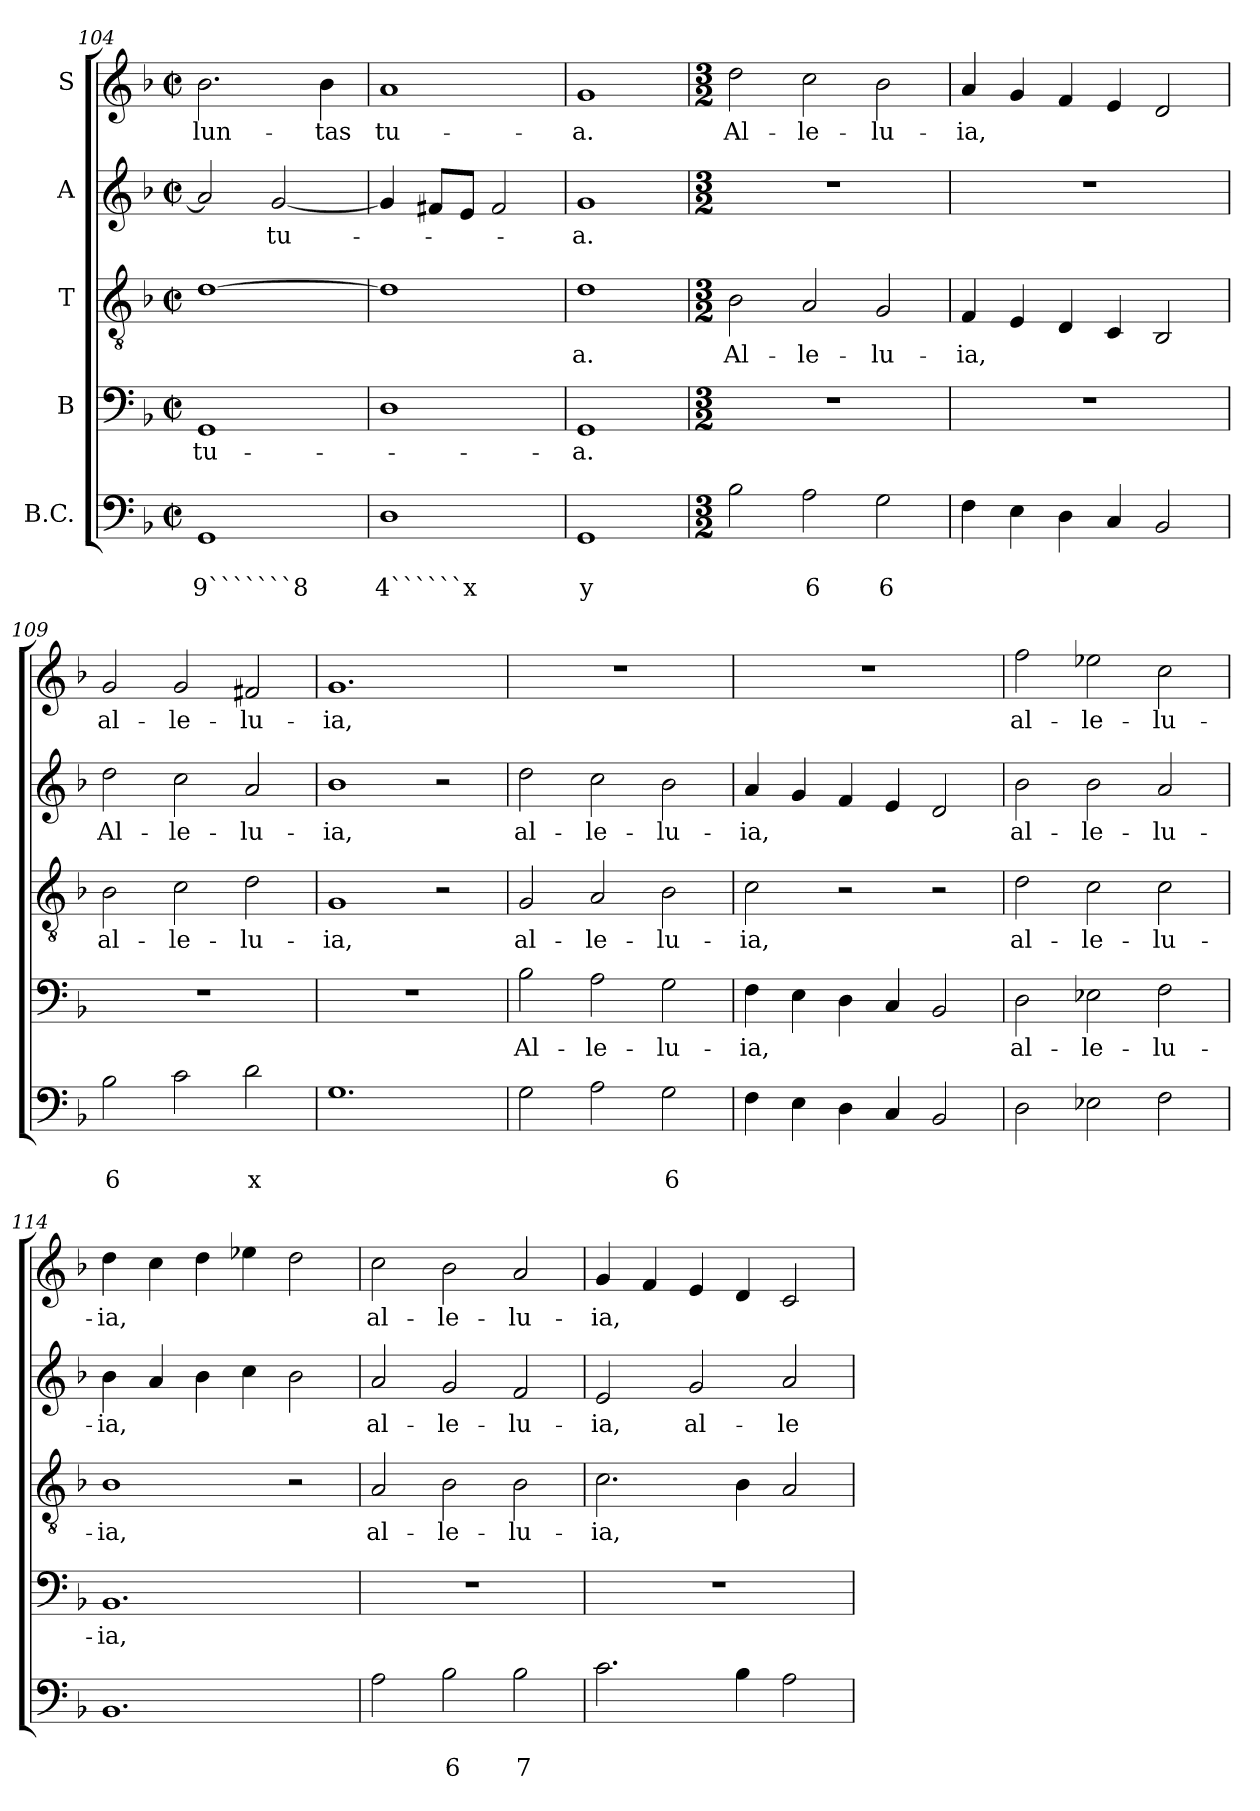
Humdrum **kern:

**kern	**text	**text	**kern	**text	**kern	**text	**kern	**text	**kern	**text
*part5	*part5	*part5	*part4	*part4	*part3	*part3	*part2	*part2	*part1	*part1
*staff5	*staff5	*staff5	*staff4	*staff4	*staff3	*staff3	*staff2	*staff2	*staff1	*staff1
*I"B.C.	*	*	*I"B	*	*I"T	*	*I"A	*	*I"S	*
*clefF4	*	*	*clefF4	*	*clefGv2	*	*clefG2	*	*clefG2	*
*k[b-]	*	*	*k[b-]	*	*k[b-]	*	*k[b-]	*	*k[b-]	*
*F:	*	*	*F:	*	*F:	*	*F:	*	*F:	*
*M2/2	*	*	*M2/2	*	*M2/2	*	*M2/2	*	*M2/2	*
*met(c|)	*	*	*met(c|)	*	*met(c|)	*	*met(c|)	*	*met(c|)	*
=104	=104	=104	=104	=104	=104	=104	=104	=104	=104	=104
!	!	!LO:LY:b	!	!LO:LY:b	!	!	!	!	!	!LO:LY:b
1GG	.	9```````8	1GG	tu-	[1d	.	2a/]	.	2.b-\	-lun-
!	!	!	!	!	!	!	!	!LO:LY:b	!	!
.	.	.	.	.	.	.	[2g/	tu-	.	.
!	!	!	!	!	!	!	!	!	!	!LO:LY:b
.	.	.	.	.	.	.	.	.	4b-\	-tas
=105	=105	=105	=105	=105	=105	=105	=105	=105	=105	=105
!	!	!LO:LY:b	!	!	!	!	!	!	!	!LO:LY:b
1D	.	4``````x	1D	.	1d]	.	4g/]	.	1a	tu-
.	.	.	.	.	.	.	8f#X/L	.	.	.
.	.	.	.	.	.	.	8e/J	.	.	.
.	.	.	.	.	.	.	2f#/	.	.	.
=106	=106	=106	=106	=106	=106	=106	=106	=106	=106	=106
!	!	!LO:LY:b	!	!LO:LY:b	!	!LO:LY:b	!	!LO:LY:b	!	!LO:LY:b
1GG	.	y	1GG	-a.	1d	-a.	1g	-a.	1g	-a.
!!LO:LB:g=z
=107	=107	=107	=107	=107	=107	=107	=107	=107	=107	=107
*M3/2	*	*	*M3/2	*	*M3/2	*	*M3/2	*	*M3/2	*
!	!	!	!	!	!	!LO:LY:b	!	!	!	!LO:LY:b
2B-\	.	.	1.r	.	2B-\	Al-	1.r	.	2dd\	Al-
!	!	!LO:LY:b	!	!	!	!LO:LY:b	!	!	!	!LO:LY:b
2A\	.	6	.	.	2A/	-le-	.	.	2cc\	-le-
!	!	!LO:LY:b	!	!	!	!LO:LY:b	!	!	!	!LO:LY:b
2G\	.	6	.	.	2G/	-lu-	.	.	2b-\	-lu-
=108	=108	=108	=108	=108	=108	=108	=108	=108	=108	=108
!	!	!	!	!	!	!LO:LY:b	!	!	!	!LO:LY:b
4F\	.	.	1.r	.	4F/	-ia,	1.r	.	4a/	-ia,
4E\	.	.	.	.	4E/	.	.	.	4g/	.
4D\	.	.	.	.	4D/	.	.	.	4f/	.
4C/	.	.	.	.	4C/	.	.	.	4e/	.
2BB-/	.	.	.	.	2BB-/	.	.	.	2d/	.
=109	=109	=109	=109	=109	=109	=109	=109	=109	=109	=109
!	!	!LO:LY:b	!	!	!	!LO:LY:b	!	!LO:LY:b	!	!LO:LY:b
2B-\	.	6	1.r	.	2B-\	al-	2dd\	Al-	2g/	al-
!	!	!	!	!	!	!LO:LY:b	!	!LO:LY:b	!	!LO:LY:b
2c\	.	.	.	.	2c\	-le-	2cc\	-le-	2g/	-le-
!	!	!LO:LY:b	!	!	!	!LO:LY:b	!	!LO:LY:b	!	!LO:LY:b
2d\	.	x	.	.	2d\	-lu-	2a/	-lu-	2f#X/	-lu-
=110	=110	=110	=110	=110	=110	=110	=110	=110	=110	=110
!	!	!	!	!	!	!LO:LY:b	!	!LO:LY:b	!	!LO:LY:b
1.G	.	.	1.r	.	1G	-ia,	1b-	-ia,	1.g	-ia,
.	.	.	.	.	2r	.	2r	.	.	.
=111	=111	=111	=111	=111	=111	=111	=111	=111	=111	=111
!	!	!	!	!LO:LY:b	!	!LO:LY:b	!	!LO:LY:b	!	!
2G\	.	.	2B-\	Al-	2G/	al-	2dd\	al-	1.r	.
!	!	!	!	!LO:LY:b	!	!LO:LY:b	!	!LO:LY:b	!	!
2A\	.	.	2A\	-le-	2A/	-le-	2cc\	-le-	.	.
!	!	!LO:LY:b	!	!LO:LY:b	!	!LO:LY:b	!	!LO:LY:b	!	!
2G\	.	6	2G\	-lu-	2B-\	-lu-	2b-\	-lu-	.	.
=112	=112	=112	=112	=112	=112	=112	=112	=112	=112	=112
!	!	!	!	!LO:LY:b	!	!LO:LY:b	!	!LO:LY:b	!	!
4F\	.	.	4F\	-ia,	2c\	-ia,	4a/	-ia,	1.r	.
4E\	.	.	4E\	.	.	.	4g/	.	.	.
4D\	.	.	4D\	.	2r	.	4f/	.	.	.
4C/	.	.	4C/	.	.	.	4e/	.	.	.
2BB-/	.	.	2BB-/	.	2r	.	2d/	.	.	.
!!LO:PB:g=z
=113	=113	=113	=113	=113	=113	=113	=113	=113	=113	=113
!	!	!	!	!LO:LY:b	!	!LO:LY:b	!	!LO:LY:b	!	!LO:LY:b
2D\	.	.	2D\	al-	2d\	al-	2b-\	al-	2ff\	al-
!	!	!	!	!LO:LY:b	!	!LO:LY:b	!	!LO:LY:b	!	!LO:LY:b
2E-X\	.	.	2E-X\	-le-	2c\	-le-	2b-\	-le-	2ee-X\	-le-
!	!	!	!	!LO:LY:b	!	!LO:LY:b	!	!LO:LY:b	!	!LO:LY:b
2F\	.	.	2F\	-lu-	2c\	-lu-	2a/	-lu-	2cc\	-lu-
=114	=114	=114	=114	=114	=114	=114	=114	=114	=114	=114
!	!	!	!	!LO:LY:b	!	!LO:LY:b	!	!LO:LY:b	!	!LO:LY:b
1.BB-	.	.	1.BB-	-ia,	1B-	-ia,	4b-\	-ia,	4dd\	-ia,
.	.	.	.	.	.	.	4a/	.	4cc\	.
.	.	.	.	.	.	.	4b-\	.	4dd\	.
.	.	.	.	.	.	.	4cc\	.	4ee-X\	.
.	.	.	.	.	2r	.	2b-\	.	2dd\	.
=115	=115	=115	=115	=115	=115	=115	=115	=115	=115	=115
!	!	!	!	!	!	!LO:LY:b	!	!LO:LY:b	!	!LO:LY:b
2A\	.	.	1.r	.	2A/	al-	2a/	al-	2cc\	al-
!	!	!LO:LY:b	!	!	!	!LO:LY:b	!	!LO:LY:b	!	!LO:LY:b
2B-\	.	6	.	.	2B-\	-le-	2g/	-le-	2b-\	-le-
!	!	!LO:LY:b	!	!	!	!LO:LY:b	!	!LO:LY:b	!	!LO:LY:b
2B-\	.	7	.	.	2B-\	-lu-	2f/	-lu-	2a/	-lu-
=116	=116	=116	=116	=116	=116	=116	=116	=116	=116	=116
!	!	!	!	!	!	!LO:LY:b	!	!LO:LY:b	!	!LO:LY:b
2.c\	.	.	1.r	.	2.c\	-ia,	2e/	-ia,	4g/	-ia,
.	.	.	.	.	.	.	.	.	4f/	.
!	!	!	!	!	!	!	!	!LO:LY:b	!	!
.	.	.	.	.	.	.	2g/	al-	4e/	.
4B-\	.	.	.	.	4B-\	.	.	.	4d/	.
!	!	!	!	!	!	!	!	!LO:LY:b	!	!
2A\	.	.	.	.	2A/	.	2a/	-le-	2c/	.
=	=	=	=	=	=	=	=	=	=	=
*-	*-	*-	*-	*-	*-	*-	*-	*-	*-	*-
